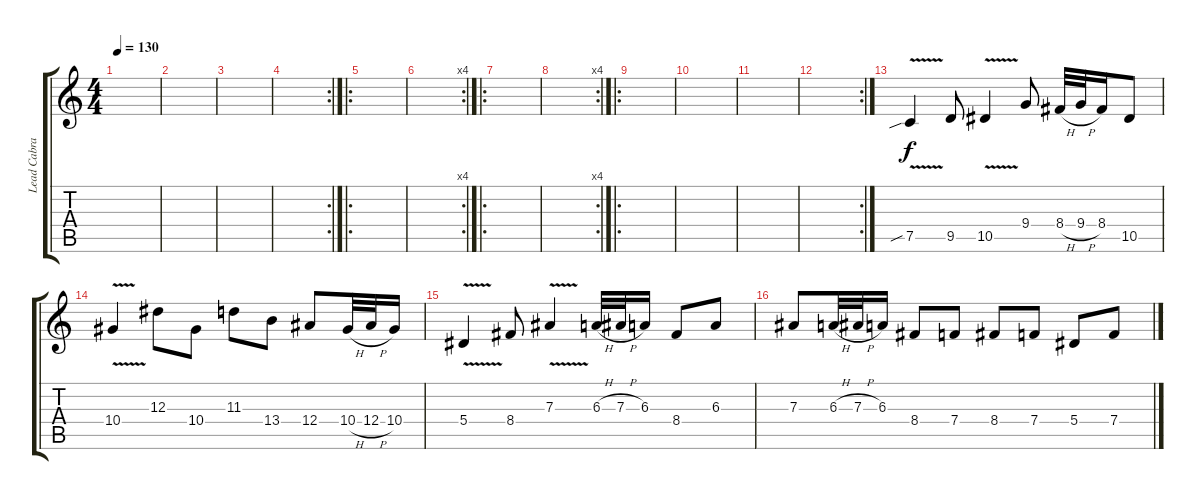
\track ("Lead Cabra" "Lead Cabra") {instrument distortionguitar}
\staff {score tabs}
\tuning (C4 G3 Eb3 Bb2 F2 C2) {hide}
\ts (4 4)
\tempo 130
\clef g2
\ks c
|
|
|
\rc 2
|
\ro
|
\rc 4
|
\ro
|
\rc 4
|
\ro
|
|
|
\rc 2
|
7.5{v sib}.4 9.5.8 10.5{v}.4 9.4.8 8.4{h}.32 9.4{h}.32 8.4.16 10.5.8 |
10.4{v}.4 12.3.8 10.4.8 11.3.8 13.4.8 12.4.8 10.4{h}.32 12.4{h}.32 10.4.16 |
5.4{v}.4 8.4.8 7.3{v}.4 6.3{h}.32 7.3{h}.32 6.3.16 8.4.8 6.3.8 |
7.3.8 6.3{h}.32 7.3{h}.32 6.3.16 8.4.8 7.4.8 8.4.8 7.4.8 5.4.8 7.4.8
